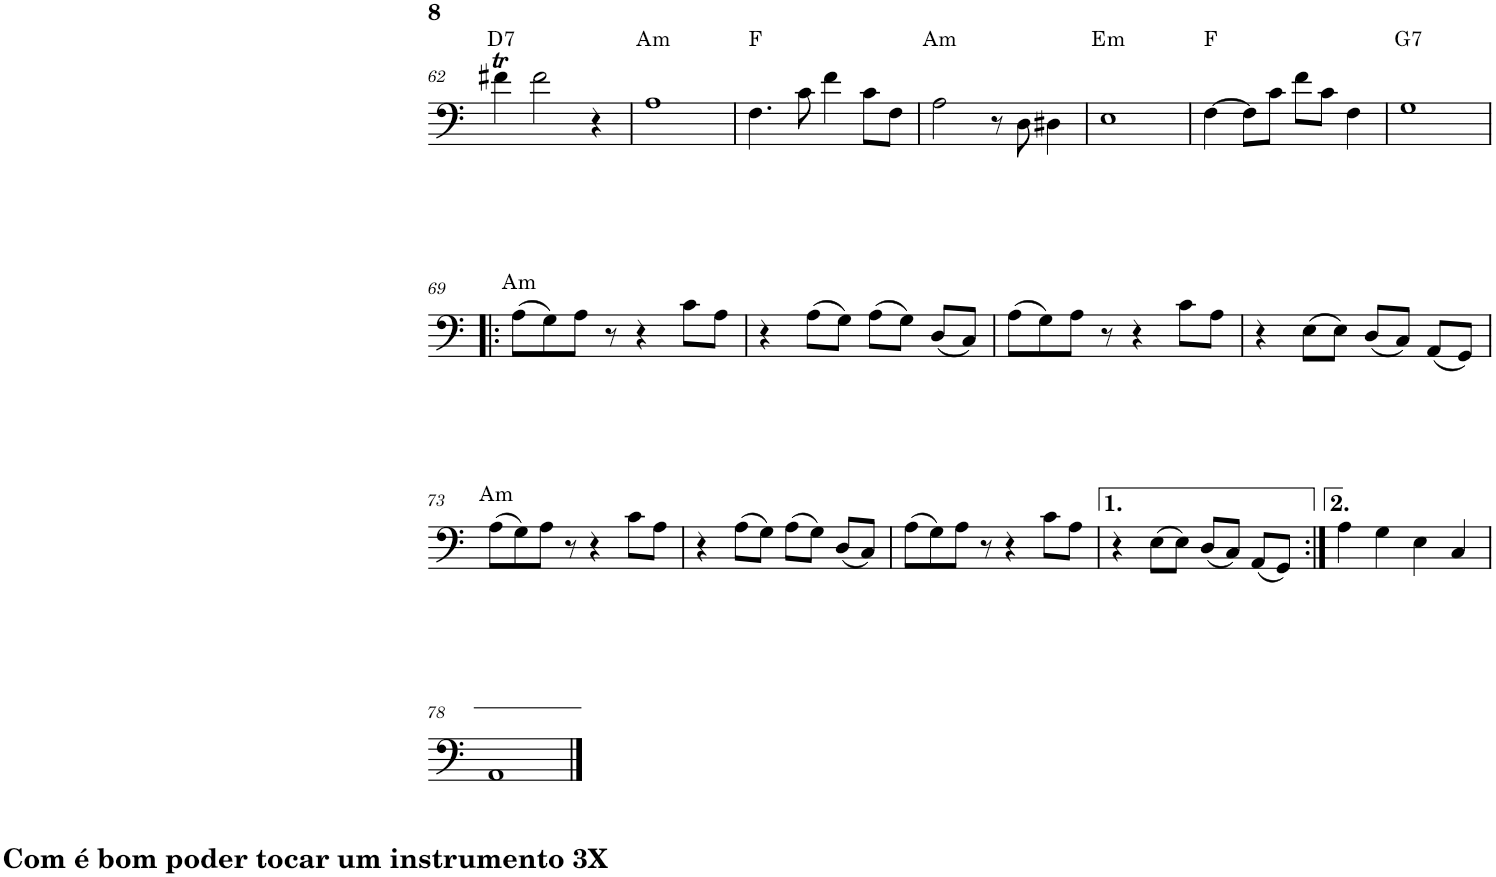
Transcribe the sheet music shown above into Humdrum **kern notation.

**kern	**harte
*part1	*part1
*staff1	*
*I"Acoustic Bass	*
*I'Bass	*
!!LO:PB:g=z
*clefF4	*
*Trd7c12	*
*k[]	*
*M4/4	*
=62	=62
!	!LO:H:kt=7
4f#Xt\	D:7
2f#\	.
4r	.
=63	=63
!	!LO:H:kt=m
1A	A:min
=64	=64
4.F\	F:maj
8c\	.
4f\	.
8c\L	.
8F\J	.
=65	=65
!	!LO:H:kt=m
2A\	A:min
8r	.
8D\	.
4D#X\	.
=66	=66
!	!LO:H:kt=m
1E	E:min
=67	=67
[4F\	F:maj
8F\L]	.
8c\J	.
8f\L	.
8c\J	.
4F\	.
=68	=68
!	!LO:H:kt=7
1G	G:7
!!LO:LB:g=z
=69!|:	=69!|:
!	!LO:H:kt=m
(8A\L	A:min
8G\)	.
8A\J	.
8r	.
4r	.
8c\L	.
8A\J	.
=70	=70
4r	.
(8A\L	.
8G\J)	.
(8A\L	.
8G\J)	.
(8D/L	.
8C/J)	.
=71	=71
(8A\L	.
8G\)	.
8A\J	.
8r	.
4r	.
8c\L	.
8A\J	.
=72	=72
4r	.
(8E\L	.
8E\J)	.
(8D/L	.
8C/J)	.
(8AA/L	.
8GG/J)	.
!!LO:LB:g=z
=73	=73
!	!LO:H:kt=m
(8A\L	A:min
8G\)	.
8A\J	.
8r	.
4r	.
8c\L	.
8A\J	.
=74	=74
4r	.
(8A\L	.
8G\J)	.
(8A\L	.
8G\J)	.
(8D/L	.
8C/J)	.
=75	=75
(8A\L	.
8G\)	.
8A\J	.
8r	.
4r	.
8c\L	.
8A\J	.
=76	=76
4r	.
(8E\L	.
8E\J)	.
(8D/L	.
8C/J)	.
(8AA/L	.
8GG/J)	.
=77:|!	=77:|!
4A\	.
4G\	.
4E\	.
4C/	.
!!LO:LB:g=z
=78	=78
!LO:TX:b:B:t=Com é bom poder tocar um instrumento 3X	!
1AA	.
==	==
*-	*-
